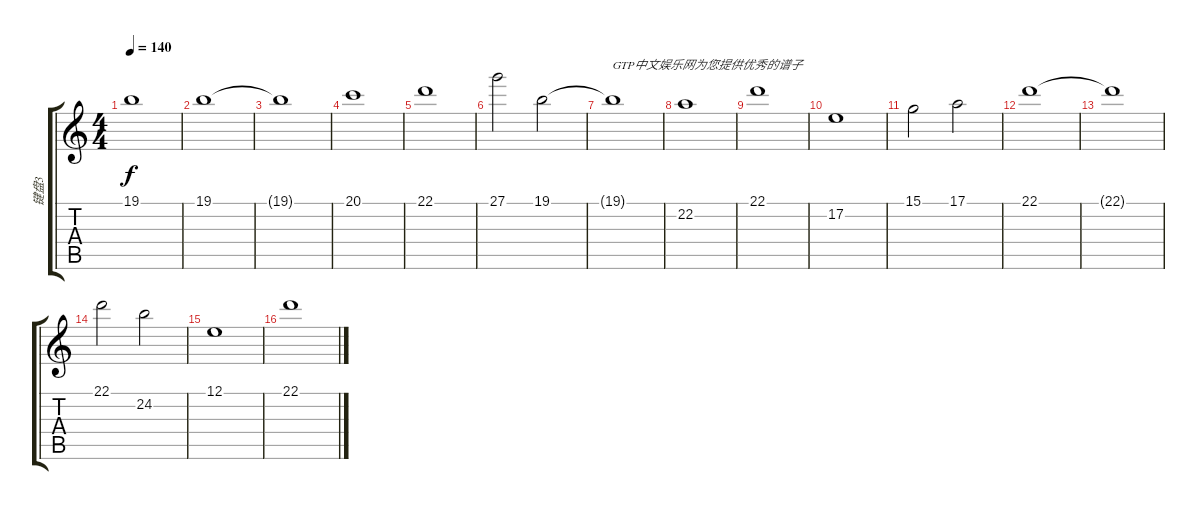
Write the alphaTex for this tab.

\track ("键盘3" "键盘3") {instrument stringensemble2}
\staff {score tabs}
\tuning (E4 B3 G3 D3 A2 E2) {hide}
\ts (4 4)
\tempo 140
\clef g2
\ks c
19.1.1{dy f} |
19.1.1 |
19.1{t}.1 |
20.1.1 |
22.1.1 |
27.1.2 19.1.2 |
19.1{t}.1{txt "GTP中文娱乐网为您提供优秀的谱子"} |
22.2.1 |
22.1.1 |
17.2.1 |
15.1.2 17.1.2 |
22.1.1 |
22.1{t}.1 |
22.1.2 24.2.2 |
12.1.1 |
22.1.1
